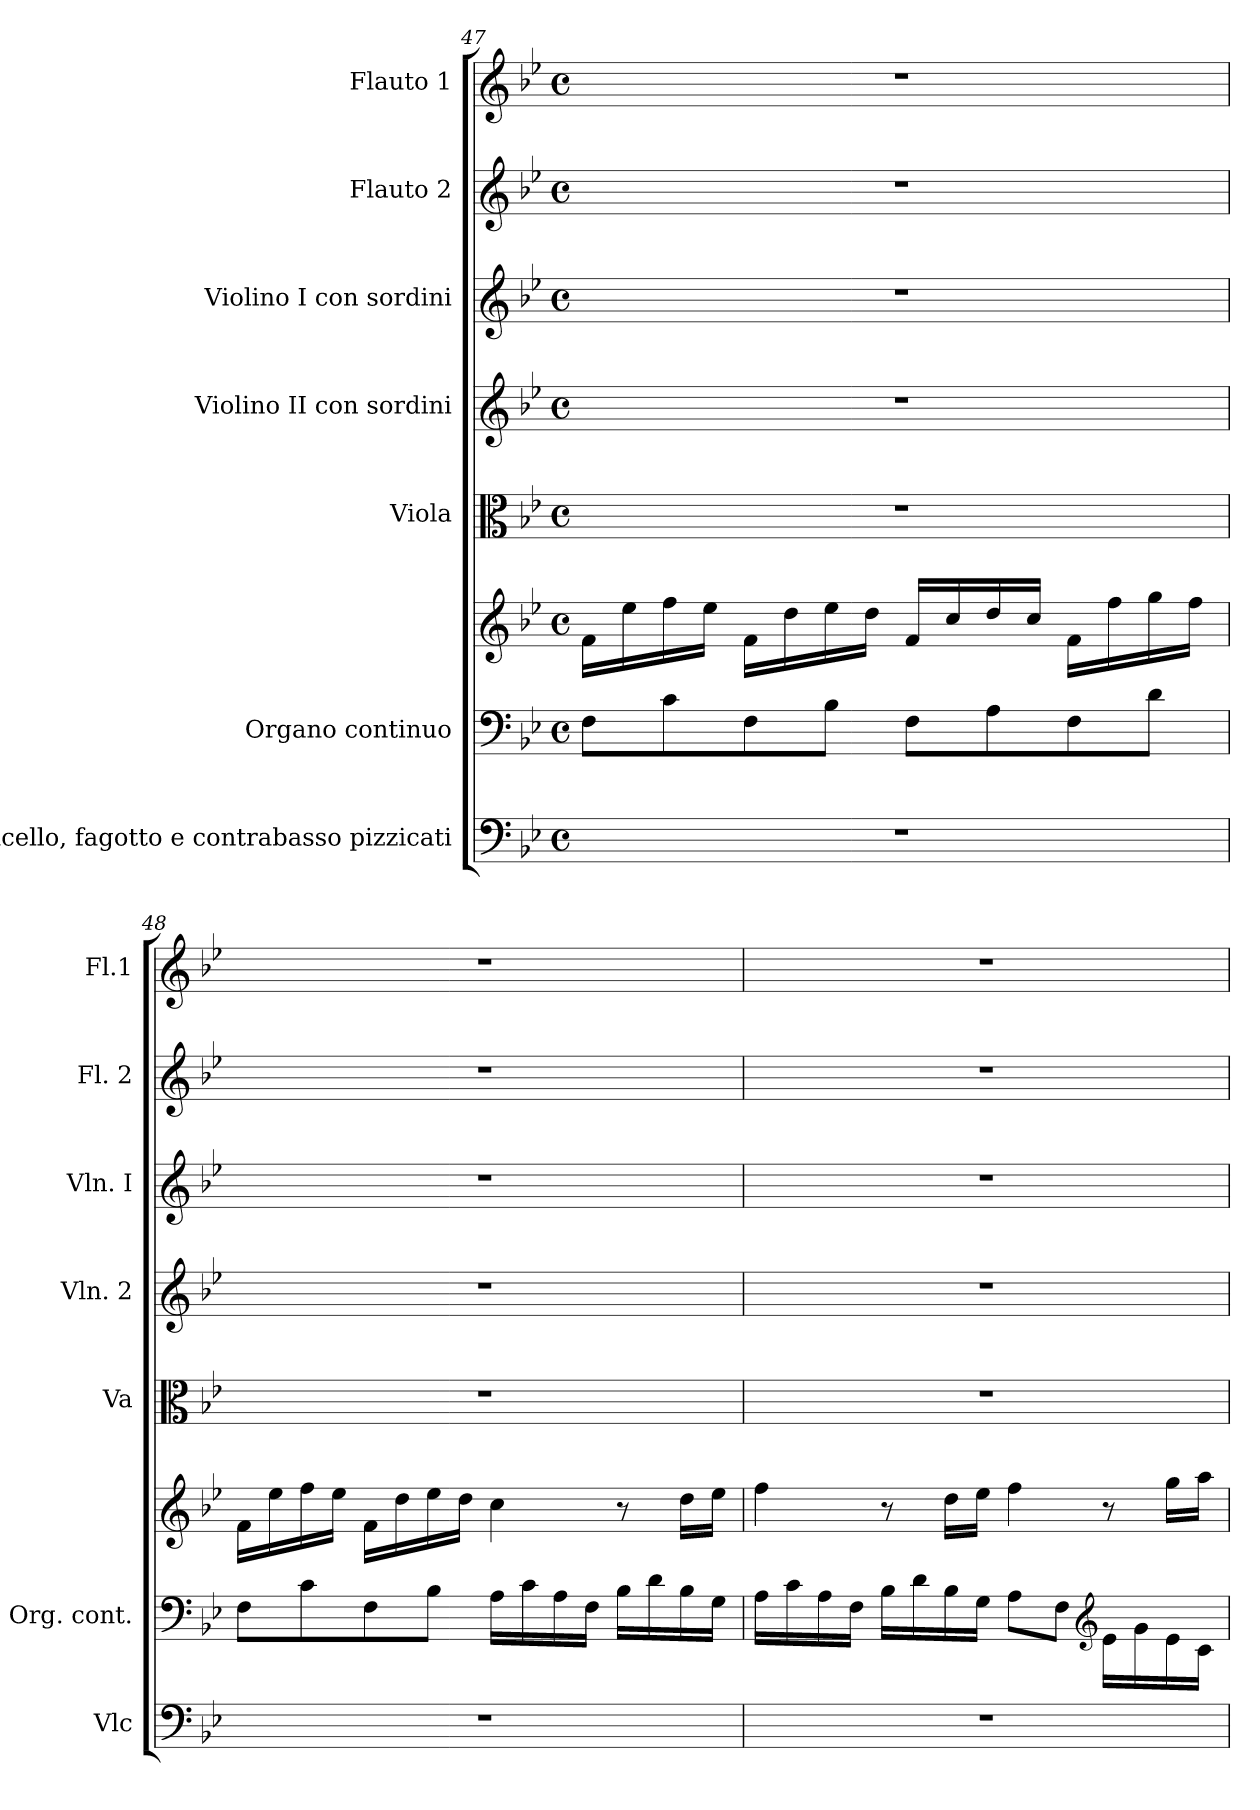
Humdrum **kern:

**kern	**kern	**kern	**kern	**kern	**kern	**kern	**kern
*part7	*part6	*part6	*part5	*part4	*part3	*part2	*part1
*staff8	*staff7	*staff6	*staff5	*staff4	*staff3	*staff2	*staff1
*I"Violoncello, fagotto e contrabasso pizzicati	*I"Organo  continuo	*	*I"Viola	*I"Violino II con sordini	*I"Violino I  con sordini	*I"Flauto 2	*I"Flauto 1
*I'Vlc	*I'Org.  cont.	*	*I'Va	*I'Vln. 2	*I'Vln. I	*I'Fl. 2	*I'Fl.1
*clefF4	*clefF4	*clefG2	*clefC3	*clefG2	*clefG2	*clefG2	*clefG2
*k[b-e-]	*k[b-e-]	*k[b-e-]	*k[b-e-]	*k[b-e-]	*k[b-e-]	*k[b-e-]	*k[b-e-]
*M4/4	*M4/4	*M4/4	*M4/4	*M4/4	*M4/4	*M4/4	*M4/4
*met(c)	*met(c)	*met(c)	*met(c)	*met(c)	*met(c)	*met(c)	*met(c)
=47	=47	=47	=47	=47	=47	=47	=47
1r	8F\L	16f\LL	1r	1r	1r	1r	1r
.	.	16ee-\	.	.	.	.	.
.	8c\	16ff\	.	.	.	.	.
.	.	16ee-\JJ	.	.	.	.	.
.	8F\	16f\LL	.	.	.	.	.
.	.	16dd\	.	.	.	.	.
.	8B-\J	16ee-\	.	.	.	.	.
.	.	16dd\JJ	.	.	.	.	.
.	8F\L	16f/LL	.	.	.	.	.
.	.	16cc/	.	.	.	.	.
.	8A\	16dd/	.	.	.	.	.
.	.	16cc/JJ	.	.	.	.	.
.	8F\	16f\LL	.	.	.	.	.
.	.	16ff\	.	.	.	.	.
.	8d\J	16gg\	.	.	.	.	.
.	.	16ff\JJ	.	.	.	.	.
=48	=48	=48	=48	=48	=48	=48	=48
1r	8F\L	16f\LL	1r	1r	1r	1r	1r
.	.	16ee-\	.	.	.	.	.
.	8c\	16ff\	.	.	.	.	.
.	.	16ee-\JJ	.	.	.	.	.
.	8F\	16f\LL	.	.	.	.	.
.	.	16dd\	.	.	.	.	.
.	8B-\J	16ee-\	.	.	.	.	.
.	.	16dd\JJ	.	.	.	.	.
.	16A\LL	4cc\	.	.	.	.	.
.	16c\	.	.	.	.	.	.
.	16A\	.	.	.	.	.	.
.	16F\JJ	.	.	.	.	.	.
.	16B-\LL	8r	.	.	.	.	.
.	16d\	.	.	.	.	.	.
.	16B-\	16dd\LL	.	.	.	.	.
.	16G\JJ	16ee-\JJ	.	.	.	.	.
!!LO:LB:g=z
=49	=49	=49	=49	=49	=49	=49	=49
1r	16A\LL	4ff\	1r	1r	1r	1r	1r
.	16c\	.	.	.	.	.	.
.	16A\	.	.	.	.	.	.
.	16F\JJ	.	.	.	.	.	.
.	16B-\LL	8r	.	.	.	.	.
.	16d\	.	.	.	.	.	.
.	16B-\	16dd\LL	.	.	.	.	.
.	16G\JJ	16ee-\JJ	.	.	.	.	.
.	8A\L	4ff\	.	.	.	.	.
.	8F\J	.	.	.	.	.	.
*	*clefG2	*	*	*	*	*	*
.	16e-\LL	8r	.	.	.	.	.
.	16g\	.	.	.	.	.	.
.	16e-\	16gg\LL	.	.	.	.	.
.	16c\JJ	16aa\JJ	.	.	.	.	.
=	=	=	=	=	=	=	=
*-	*-	*-	*-	*-	*-	*-	*-
